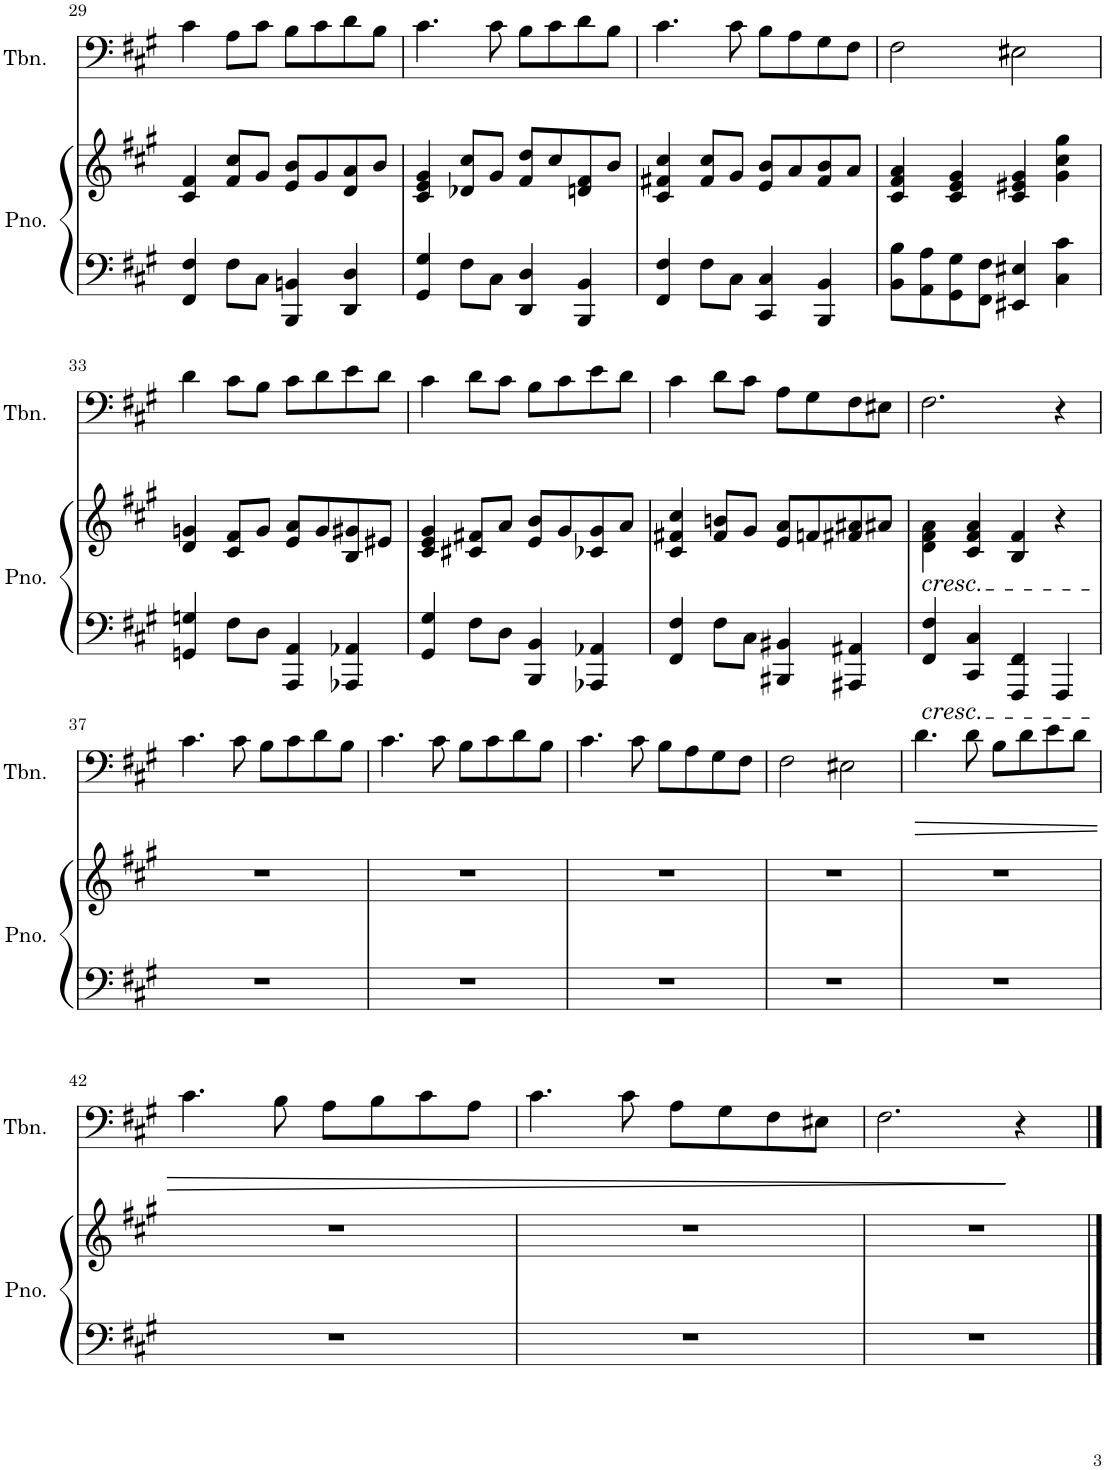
**kern	**kern	**kern	**dynam
*part2	*part2	*part1	*part1
*staff3	*staff2	*staff1	*staff1
*I"Piano	*	*I"Trombone	*
*I'Pno.	*	*I'Tbn.	*
!!LO:PB:g=z
*clefF4	*clefG2	*clefF4	*
*k[f#c#g#]	*k[f#c#g#]	*k[f#c#g#]	*
*M4/4	*M4/4	*M4/4	*
=29	=29	=29	=29
4FF#/ 4F#/	4c#/ 4f#/	4c#\	.
8F#\L	8f#/ 8cc#/L	8A\L	.
8C#\J	8g#/J	8c#\J	.
4BBB/ 4BBn/	8e/ 8b/L	8B\L	.
.	8g#/	8c#\	.
4DD/ 4D/	8d/ 8a/	8d\	.
.	8b/J	8B\J	.
=30	=30	=30	=30
4GG#/ 4G#/	4c#/ 4e/ 4g#/	4.c#\	.
8F#\L	8d-X/ 8cc#/L	.	.
8C#\J	8g#/J	8c#\	.
4DD/ 4D/	8f#/ 8dd/L	8B\L	.
.	8cc#/	8c#\	.
4BBB/ 4BB/	8dn/ 8f#/	8d\	.
.	8b/J	8B\J	.
=31	=31	=31	=31
4FF#/ 4F#/	4c#/ 4f#X/ 4cc#/	4.c#\	.
8F#\L	8f#/ 8cc#/L	.	.
8C#\J	8g#/J	8c#\	.
4CC#/ 4C#/	8e/ 8b/L	8B\L	.
.	8a/	8A\	.
4BBB/ 4BB/	8f#/ 8b/	8G#\	.
.	8a/J	8F#\J	.
=32	=32	=32	=32
8BB\ 8B\L	4c#/ 4f#/ 4a/	2F#\	.
8AA\ 8A\	.	.	.
8GG#\ 8G#\	4c#/ 4e/ 4g#/	.	.
8FF#\ 8F#\J	.	.	.
4EE#X/ 4E#X/	4c#/ 4e#X/ 4g#/	2E#X\	.
4C#\ 4c#\	4g#\ 4cc#\ 4gg#\	.	.
!!LO:LB:g=z
=33	=33	=33	=33
4GGn/ 4Gn/	4d/ 4gn/	4d\	.
8F#\L	8c#/ 8f#/L	8c#\L	.
8D\J	8g/J	8B\J	.
4AAA/ 4AA/	8e/ 8a/L	8c#\L	.
.	8g/	8d\	.
4AAA-X/ 4AA-X/	8B/ 8g#X/	8e\	.
.	8e#X/J	8d\J	.
=34	=34	=34	=34
4GG#/ 4G#/	4c#/ 4e/ 4g#/	4c#\	.
8F#\L	8c#X/ 8f#X/L	8d\L	.
8D\J	8a/J	8c#\J	.
4BBB/ 4BB/	8e/ 8b/L	8B\L	.
.	8g#/	8c#\	.
4AAA-X/ 4AA-X/	8c-X/ 8g#/	8e\	.
.	8a/J	8d\J	.
=35	=35	=35	=35
4FF#/ 4F#/	4c#/ 4f#X/ 4cc#/	4c#\	.
8F#\L	8f#/ 8bn/L	8d\L	.
8C#\J	8g#/J	8c#\J	.
4BBB#X/ 4BB#X/	8e/ 8a/L	8A\L	.
.	8fn/	8G#\	.
4AAA#X/ 4AA#X/	8f#X/ 8a#X/	8F#\	.
.	8a#X/J	8E#X\J	.
=36	=36	=36	=36
!	!LO:TX:b:i:t=cresc.	!	!
!LO:TX:b:i:t=cresc.	!	!	!
4FF#/ 4F#/	4d\ 4f#\ 4a\	2.F#\	.
4CC#/ 4C#/	4c#/ 4f#/ 4a/	.	.
4FFF#/ 4FF#/	4B/ 4f#/	.	.
4FFF#/	4r	4r	.
!!LO:LB:g=z
=37	=37	=37	=37
1r	1r	4.c#\	.
.	.	8c#\	.
.	.	8B\L	.
.	.	8c#\	.
.	.	8d\	.
.	.	8B\J	.
=38	=38	=38	=38
1r	1r	4.c#\	.
.	.	8c#\	.
.	.	8B\L	.
.	.	8c#\	.
.	.	8d\	.
.	.	8B\J	.
=39	=39	=39	=39
1r	1r	4.c#\	.
.	.	8c#\	.
.	.	8B\L	.
.	.	8A\	.
.	.	8G#\	.
.	.	8F#\J	.
=40	=40	=40	=40
1r	1r	2F#\	.
.	.	2E#X\	.
=41	=41	=41	=41
!	!	!	!LO:HP:b
1r	1r	4.d\	>
.	.	8d\	.
.	.	8B\L	.
.	.	8d\	.
.	.	8e\	.
.	.	8d\J	.
!!LO:LB:g=z
=42	=42	=42	=42
1r	1r	4.c#\	.
.	.	8B\	.
.	.	8A\L	.
.	.	8B\	.
.	.	8c#\	.
.	.	8A\J	.
=43	=43	=43	=43
1r	1r	4.c#\	.
.	.	8c#\	.
.	.	8A\L	.
.	.	8G#\	.
.	.	8F#\	.
.	.	8E#X\J	.
=44	=44	=44	=44
1r	1r	2.F#\	.
.	.	4r	]
==	==	==	==
*-	*-	*-	*-
